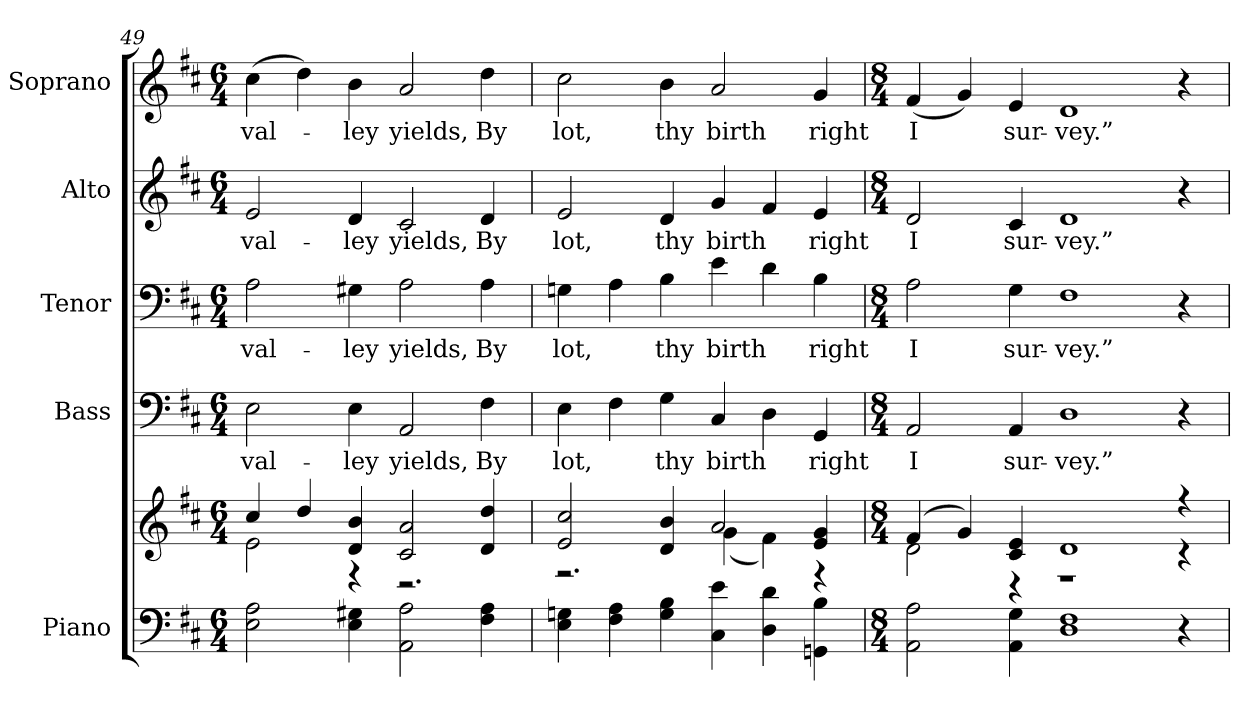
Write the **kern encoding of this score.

**kern	**kern	**kern	**text	**kern	**text	**kern	**text	**kern	**text
*part5	*part5	*part4	*part4	*part3	*part3	*part2	*part2	*part1	*part1
*staff6	*staff5	*staff4	*staff4	*staff3	*staff3	*staff2	*staff2	*staff1	*staff1
*I"Piano	*	*I"Bass	*	*I"Tenor	*	*I"Alto	*	*I"Soprano	*
*I'Pno.	*	*I'B.	*	*I'T.	*	*I'A.	*	*I'S.	*
!!LO:PB:g=z
*clefF4	*clefG2	*clefF4	*	*clefF4	*	*clefG2	*	*clefG2	*
*k[f#c#]	*k[f#c#]	*k[f#c#]	*	*k[f#c#]	*	*k[f#c#]	*	*k[f#c#]	*
*D:	*D:	*D:	*	*D:	*	*D:	*	*D:	*
*M6/4	*M6/4	*M6/4	*	*M6/4	*	*M6/4	*	*M6/4	*
=49	=49	=49	=49	=49	=49	=49	=49	=49	=49
*	*^	*	*	*	*	*	*	*	*
!	!	!	!	!LO:LY:b:color=#000000	!	!	!	!	!	!
!	!	!	!	!	!	!LO:LY:b:color=#000000	!	!	!	!
!	!	!	!	!	!	!	!	!LO:LY:b:color=#000000	!	!
!	!	!	!	!	!	!	!	!	!	!LO:LY:b:color=#000000
2Ei\ 2Ai	4cc#i/	2ei\	2Ei\	val-	2Ai\	val-	2ei/	val-	(4cc#i\	val-
.	4ddi/	.	.	.	.	.	.	.	4ddi\)	.
!	!	!	!	!LO:LY:b:color=#000000	!	!	!	!	!	!
!	!	!	!	!	!	!LO:LY:b:color=#000000	!	!	!	!
!	!	!	!	!	!	!	!	!LO:LY:b:color=#000000	!	!
!	!	!	!	!	!	!	!	!	!	!LO:LY:b:color=#000000
4Ei\ 4G#Xi	4di/ 4bi	4r	4Ei\	-ley	4G#Xi\	-ley	4di/	-ley	4bi\	-ley
!	!	!	!	!LO:LY:b:color=#000000	!	!	!	!	!	!
!	!	!	!	!	!	!LO:LY:b:color=#000000	!	!	!	!
!	!	!	!	!	!	!	!	!LO:LY:b:color=#000000	!	!
!	!	!	!	!	!	!	!	!	!	!LO:LY:b:color=#000000
2AAi\ 2Ai	2c#i/ 2ai	2.r	2AAi/	yields,	2Ai\	yields,	2c#i/	yields,	2ai/	yields,
!	!	!	!	!LO:LY:b:color=#000000	!	!	!	!	!	!
!	!	!	!	!	!	!LO:LY:b:color=#000000	!	!	!	!
!	!	!	!	!	!	!	!	!LO:LY:b:color=#000000	!	!
!	!	!	!	!	!	!	!	!	!	!LO:LY:b:color=#000000
4F#i\ 4Ai	4di/ 4ddi	.	4F#i\	By	4Ai\	By	4di/	By	4ddi\	By
=50	=50	=50	=50	=50	=50	=50	=50	=50	=50	=50
!	!	!	!	!LO:LY:b:color=#000000	!	!	!	!	!	!
!	!	!	!	!	!	!LO:LY:b:color=#000000	!	!	!	!
!	!	!	!	!	!	!	!	!LO:LY:b:color=#000000	!	!
!	!	!	!	!	!	!	!	!	!	!LO:LY:b:color=#000000
4Ei\ 4Gni	2ei/ 2cc#i	2.r	4Ei\	lot,	4Gni\	lot,	2ei/	lot,	2cc#i\	lot,
4F#i\ 4Ai	.	.	4F#i\	.	4Ai\	.	.	.	.	.
!	!	!	!	!LO:LY:b:color=#000000	!	!	!	!	!	!
!	!	!	!	!	!	!LO:LY:b:color=#000000	!	!	!	!
!	!	!	!	!	!	!	!	!LO:LY:b:color=#000000	!	!
!	!	!	!	!	!	!	!	!	!	!LO:LY:b:color=#000000
4Gi\ 4Bi	4di/ 4bi	.	4Gi\	thy	4Bi\	thy	4di/	thy	4bi\	thy
!	!	!	!	!LO:LY:b:color=#000000	!	!	!	!	!	!
!	!	!	!	!	!	!LO:LY:b:color=#000000	!	!	!	!
!	!	!	!	!	!	!	!	!LO:LY:b:color=#000000	!	!
!	!	!	!	!	!	!	!	!	!	!LO:LY:b:color=#000000
4C#i\ 4ei	2ai/	(4gi\	4C#i/	birth	4ei\	birth	4gi/	birth	2ai/	birth
4Di\ 4di	.	4f#i\)	4Di\	.	4di\	.	4f#i/	.	.	.
!	!	!	!	!LO:LY:b:color=#000000	!	!	!	!	!	!
!	!	!	!	!	!	!LO:LY:b:color=#000000	!	!	!	!
!	!	!	!	!	!	!	!	!LO:LY:b:color=#000000	!	!
!	!	!	!	!	!	!	!	!	!	!LO:LY:b:color=#000000
4GGni\ 4Bi	4ei/ 4gi	4r	4GGi/	right	4Bi\	right	4ei/	right	4gi/	right
=51	=51	=51	=51	=51	=51	=51	=51	=51	=51	=51
*M8/4	*M8/4	*	*M8/4	*	*M8/4	*	*M8/4	*	*M8/4	*
!	!	!	!	!LO:LY:b:color=#000000	!	!	!	!	!	!
!	!	!	!	!	!	!LO:LY:b:color=#000000	!	!	!	!
!	!	!	!	!	!	!	!	!LO:LY:b:color=#000000	!	!
!	!	!	!	!	!	!	!	!	!	!LO:LY:b:color=#000000
2AAi\ 2Ai	(4f#i/	2di\	2AAi/	I	2Ai\	I	2di/	I	(4f#i/	I
.	4gi/)	.	.	.	.	.	.	.	4gi/)	.
!	!	!	!	!LO:LY:b:color=#000000	!	!	!	!	!	!
!	!	!	!	!	!	!LO:LY:b:color=#000000	!	!	!	!
!	!	!	!	!	!	!	!	!LO:LY:b:color=#000000	!	!
!	!	!	!	!	!	!	!	!	!	!LO:LY:b:color=#000000
4AAi\ 4Gi	4c#i/ 4ei	4r	4AAi/	sur-	4Gi\	sur-	4c#i/	sur-	4ei/	sur-
!	!	!	!	!LO:LY:b:color=#000000	!	!	!	!	!	!
!	!	!	!	!	!	!LO:LY:b:color=#000000	!	!	!	!
!	!	!	!	!	!	!	!	!LO:LY:b:color=#000000	!	!
!	!	!	!	!	!	!	!	!	!	!LO:LY:b:color=#000000
1Di 1F#i	1di	1r	1Di	-vey.”	1F#i	-vey.”	1di	-vey.”	1di	-vey.”
4r	4r	4r	4r	.	4r	.	4r	.	4r	.
*	*v	*v	*	*	*	*	*	*	*	*
=	=	=	=	=	=	=	=	=	=
*-	*-	*-	*-	*-	*-	*-	*-	*-	*-
